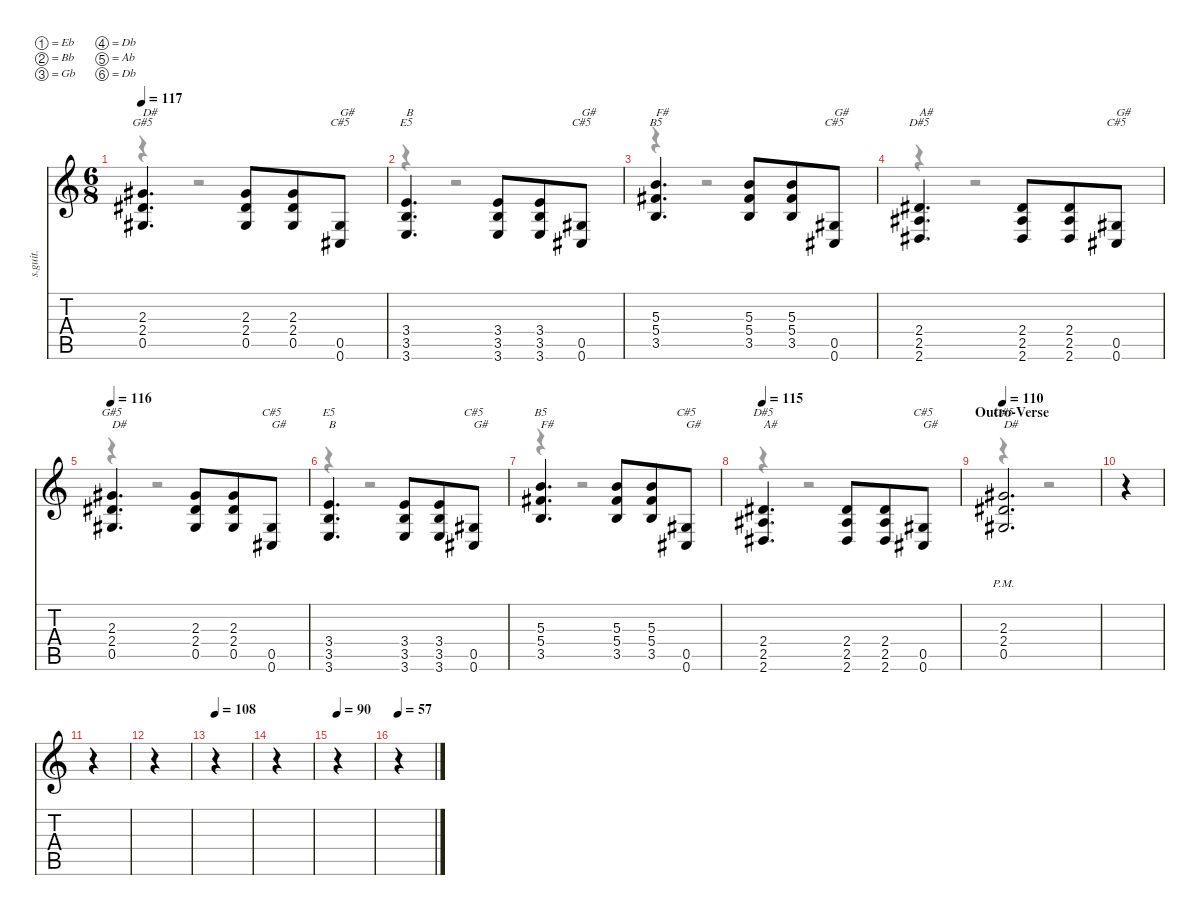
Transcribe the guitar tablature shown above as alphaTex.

\defaultSystemsLayout 4
\hideDynamics
\bracketExtendMode nobrackets
\track ("Daron - Distortion Guitar" "s.guit.") {instrument distortionguitar}
\staff {score tabs}
\tuning (Eb4 Bb3 Gb3 Db3 Ab2 Db2)
\chord ("G#5" 3 1 2 2 0 x) {showdiagram false}
\chord ("C#5" 3 1 2 2 0 x) {showdiagram false}
\chord ("E5" 3 1 2 2 0 x) {showdiagram false}
\chord ("B5" 3 1 2 2 0 x) {showdiagram false}
\chord ("D#5" 3 1 2 2 0 x) {showdiagram false}
\voice
\ts (6 8)
\tempo 117
\clef g2
\ks c
(2.3{acc #} 2.4{acc #} 0.5{acc #}).4{d ch "G#5" txt "D#" lyrics (0 "") lyrics (1 "") lyrics (2 "") lyrics (3 "") lyrics (4 "") dy f} (2.3{acc #} 2.4{acc #} 0.5{acc #}).8{lyrics (0 "") lyrics (1 "") lyrics (2 "") lyrics (3 "") lyrics (4 "")} (2.3{acc #} 2.4{acc #} 0.5{acc #}).8{lyrics (0 "") lyrics (1 "") lyrics (2 "") lyrics (3 "") lyrics (4 "")} (0.5{acc #} 0.6{acc #}).8{ch "C#5" txt "G#" lyrics (0 "") lyrics (1 "") lyrics (2 "") lyrics (3 "") lyrics (4 "")} |
(3.4 3.5 3.6).4{d ch "E5" txt "B" lyrics (0 "") lyrics (1 "") lyrics (2 "") lyrics (3 "") lyrics (4 "")} (3.4 3.5 3.6).8{lyrics (0 "") lyrics (1 "") lyrics (2 "") lyrics (3 "") lyrics (4 "")} (3.4 3.5 3.6).8{lyrics (0 "") lyrics (1 "") lyrics (2 "") lyrics (3 "") lyrics (4 "")} (0.5{acc #} 0.6{acc #}).8{ch "C#5" txt "G#" lyrics (0 "") lyrics (1 "") lyrics (2 "") lyrics (3 "") lyrics (4 "")} |
(5.3 5.4{acc #} 3.5).4{d ch "B5" txt "F#" lyrics (0 "") lyrics (1 "") lyrics (2 "") lyrics (3 "") lyrics (4 "")} (5.3 5.4{acc #} 3.5).8{lyrics (0 "") lyrics (1 "") lyrics (2 "") lyrics (3 "") lyrics (4 "")} (5.3 5.4{acc #} 3.5).8{lyrics (0 "") lyrics (1 "") lyrics (2 "") lyrics (3 "") lyrics (4 "")} (0.5{acc #} 0.6{acc #}).8{ch "C#5" txt "G# " lyrics (0 "") lyrics (1 "") lyrics (2 "") lyrics (3 "") lyrics (4 "")} |
(2.4{acc #} 2.5{acc #} 2.6{acc #}).4{d ch "D#5" txt "A#" lyrics (0 "") lyrics (1 "") lyrics (2 "") lyrics (3 "") lyrics (4 "")} (2.4{acc #} 2.5{acc #} 2.6{acc #}).8{lyrics (0 "") lyrics (1 "") lyrics (2 "") lyrics (3 "") lyrics (4 "")} (2.4{acc #} 2.5{acc #} 2.6{acc #}).8{lyrics (0 "") lyrics (1 "") lyrics (2 "") lyrics (3 "") lyrics (4 "")} (0.5{acc #} 0.6{acc #}).8{ch "C#5" txt "G#" lyrics (0 "") lyrics (1 "") lyrics (2 "") lyrics (3 "") lyrics (4 "")} |
\tempo 116
(2.3{acc #} 2.4{acc #} 0.5{acc #}).4{d ch "G#5" txt "D#" lyrics (0 "") lyrics (1 "") lyrics (2 "") lyrics (3 "") lyrics (4 "")} (2.3{acc #} 2.4{acc #} 0.5{acc #}).8{lyrics (0 "") lyrics (1 "") lyrics (2 "") lyrics (3 "") lyrics (4 "")} (2.3{acc #} 2.4{acc #} 0.5{acc #}).8{lyrics (0 "") lyrics (1 "") lyrics (2 "") lyrics (3 "") lyrics (4 "")} (0.5{acc #} 0.6{acc #}).8{ch "C#5" txt "G#" lyrics (0 "") lyrics (1 "") lyrics (2 "") lyrics (3 "") lyrics (4 "")} |
(3.4 3.5 3.6).4{d ch "E5" txt "B" lyrics (0 "") lyrics (1 "") lyrics (2 "") lyrics (3 "") lyrics (4 "")} (3.4 3.5 3.6).8{lyrics (0 "") lyrics (1 "") lyrics (2 "") lyrics (3 "") lyrics (4 "")} (3.4 3.5 3.6).8{lyrics (0 "") lyrics (1 "") lyrics (2 "") lyrics (3 "") lyrics (4 "")} (0.5{acc #} 0.6{acc #}).8{ch "C#5" txt "G#" lyrics (0 "") lyrics (1 "") lyrics (2 "") lyrics (3 "") lyrics (4 "")} |
(5.3 5.4{acc #} 3.5).4{d ch "B5" txt "F#" lyrics (0 "") lyrics (1 "") lyrics (2 "") lyrics (3 "") lyrics (4 "")} (5.3 5.4{acc #} 3.5).8{lyrics (0 "") lyrics (1 "") lyrics (2 "") lyrics (3 "") lyrics (4 "")} (5.3 5.4{acc #} 3.5).8{lyrics (0 "") lyrics (1 "") lyrics (2 "") lyrics (3 "") lyrics (4 "")} (0.5{acc #} 0.6{acc #}).8{ch "C#5" txt "G# " lyrics (0 "") lyrics (1 "") lyrics (2 "") lyrics (3 "") lyrics (4 "")} |
\tempo 115
(2.4{acc #} 2.5{acc #} 2.6{acc #}).4{d ch "D#5" txt "A#" lyrics (0 "") lyrics (1 "") lyrics (2 "") lyrics (3 "") lyrics (4 "")} (2.4{acc #} 2.5{acc #} 2.6{acc #}).8{lyrics (0 "") lyrics (1 "") lyrics (2 "") lyrics (3 "") lyrics (4 "")} (2.4{acc #} 2.5{acc #} 2.6{acc #}).8{lyrics (0 "") lyrics (1 "") lyrics (2 "") lyrics (3 "") lyrics (4 "")} (0.5{acc #} 0.6{acc #}).8{ch "C#5" txt "G#" lyrics (0 "") lyrics (1 "") lyrics (2 "") lyrics (3 "") lyrics (4 "")} |
\section ("" "Outro-Verse")
\tempo 110
(2.3{pm acc #} 2.4{pm acc #} 0.5{pm acc #}).2{d ch "G#5" txt "D#" lyrics (0 "") lyrics (1 "") lyrics (2 "") lyrics (3 "") lyrics (4 "")} |
r.4 |
r.4 |
r.4 |
\tempo 108
r.4 |
r.4 |
\tempo 90
r.4 |
\tempo 57
r.4
\voice
\clef g2
\ottava regular
\simile none
\ks c
r.4{dy f} r.2 |
r.4 r.2 |
r.4 r.2 |
r.4 r.2 |
r.4 r.2 |
r.4 r.2 |
r.4 r.2 |
r.4 r.2 |
r.4 r.2 |
r.4 |
r.4 |
r.4 |
r.4 |
r.4 |
r.4 |
r.4
